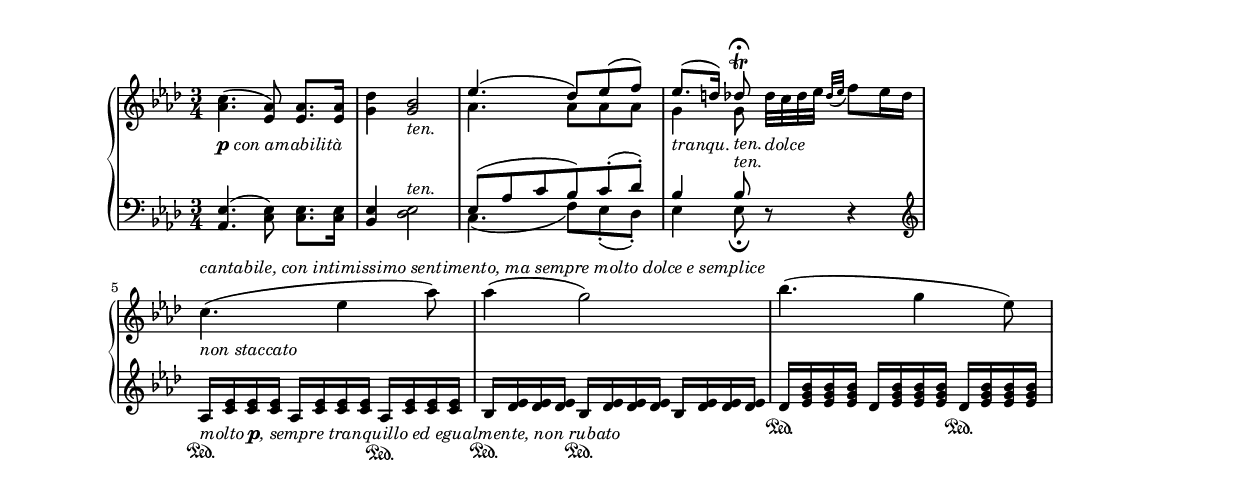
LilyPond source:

\version "2.11.38"
\include "english.ly"
#(set-global-staff-size 15)
\paper{
  ragged-right=##t
  line-width=17\cm
  indent=0\cm
}
 
% NR 1.8 Text

% L. v. Beethoven, Op. 110
% Piano sonata 31
% measures 1 - 7

\layout {
   \context {
      \Score
      \override SpacingSpanner #'base-shortest-duration = 
         #(ly:make-moment 1 20) 
      %\override NonMusicalPaperColumn #'line-break-system-details =
      %#'((alignment-offsets . (0 -12)))
   }
}

\new PianoStaff <<

   % RH staff
   \new Staff {
      \clef treble
      \key af \major
      \time 3/4

      \once \override TextScript #'staff-padding = #4
      <c'' af'>4. (
      _ \markup { \dynamic p \italic { con amabilità } }
      <af' ef'>8 )
      <af' ef'>8. [
      <af' ef'>16 ]

      |

      <df'' g'>4
      <bf' g'>2
      _ \markup { \italic { "ten." } }

      |

      <<

         \new Voice {
            \voiceOne
            ef''4. (
            df''8 [ )
            ef'' (
            f'' ) ]

            |

            \once \override TextScript #'staff-padding = #4
            ef''8. (
            _ \markup { \italic { "tranqu." } }
            d''16 )
            df''8 \trill \fermata
            _ \markup { \italic { "ten." } }
         }

         \new Voice {
            \voiceTwo
            af'4.
            af'8 [
            af'8
            af'8 ]

            |

            g'4
            g'8
         }

      >>

      \oneVoice
      \once \override TextScript #'staff-padding = #4
      df''32 
      _ \markup { \italic "dolce" }
      c''32 
      df''32
      ef''32
      \acciaccatura { df''[ ef'' ] }
      f''8
      ef''16
      df''16

      |
      \break
      \overrideProperty "Score.NonMusicalPaperColumn"
      #'line-break-system-details #'((alignment-offsets . (0 -12)))

      c''4. (
      ^ \markup \italic { cantabile, con intimissimo sentimento,
         ma sempre molto dolce e semplice }
      ef''4
      af''8 )

      |

      af''4 (
      g''2 )

      |

      bf''4. (
      g''4
      ef''8 )

      |
   }

   % LH
   \new Staff { 
      \clef bass
      \key af \major
      \time 3/4

      <ef af,>4. (
      <ef c>8 )
      <ef c>8. [
      <ef c>16 ]

      |

      <ef bf,>4
      <ef df>2 ^ \markup { \italic ten. }

      |

      <<

         \new Voice {
            \voiceOne
            ef8 [ (
            af8
            c'8
            bf8 )
            c'8 ( \staccato
            df'8 ]  ) \staccato

            |

            bf4
            bf8 ^ \markup { \italic "ten." }
         }

         \new Voice {
            \voiceTwo
            c4. (
            f8 [ )
            ef8 ( \staccato
            df8 ] ) \staccato

            |

            ef4
            ef8 \fermata
         }

      >>

      \oneVoice
      r8
      r4
      \clef treble

      |

      \override Staff.SustainPedalLineSpanner #'outside-staff-priority = #1000
      \override Staff.SustainPedalLineSpanner #'staff-padding = #7
      \once \override TextScript #'padding = #2
      af16 \sustainDown
      ^ \markup \italic { non staccato }
      _ \markup \italic { molto \concat {\dynamic {p},} sempre tranquillo
         ed egualmente, non rubato }
      <ef' c'>16
      <ef' c'>16
      <ef' c'>16
      af16
      <ef' c'>16
      <ef' c'>16
      <ef' c'>16
      af16 \sustainDown
      <ef' c'>16
      <ef' c'>16
      <ef' c'>16

      |

      bf16 \sustainDown
      <ef' df'>16
      <ef' df'>16
      <ef' df'>16
      bf16 \sustainDown
      <ef' df'>16
      <ef' df'>16
      <ef' df'>16
      bf16
      <ef' df'>16
      <ef' df'>16
      <ef' df'>16

      |

      \override Staff.SustainPedalLineSpanner #'staff-padding = #4
      df'16 \sustainDown
      <bf' g' ef'>16
      <bf' g' ef'>16
      <bf' g' ef'>16
      df'16
      <bf' g' ef'>16
      <bf' g' ef'>16
      <bf' g' ef'>16
      df'16 \sustainDown
      <bf' g' ef'>16
      <bf' g' ef'>16
      <bf' g' ef'>16

      |
   }

>>
